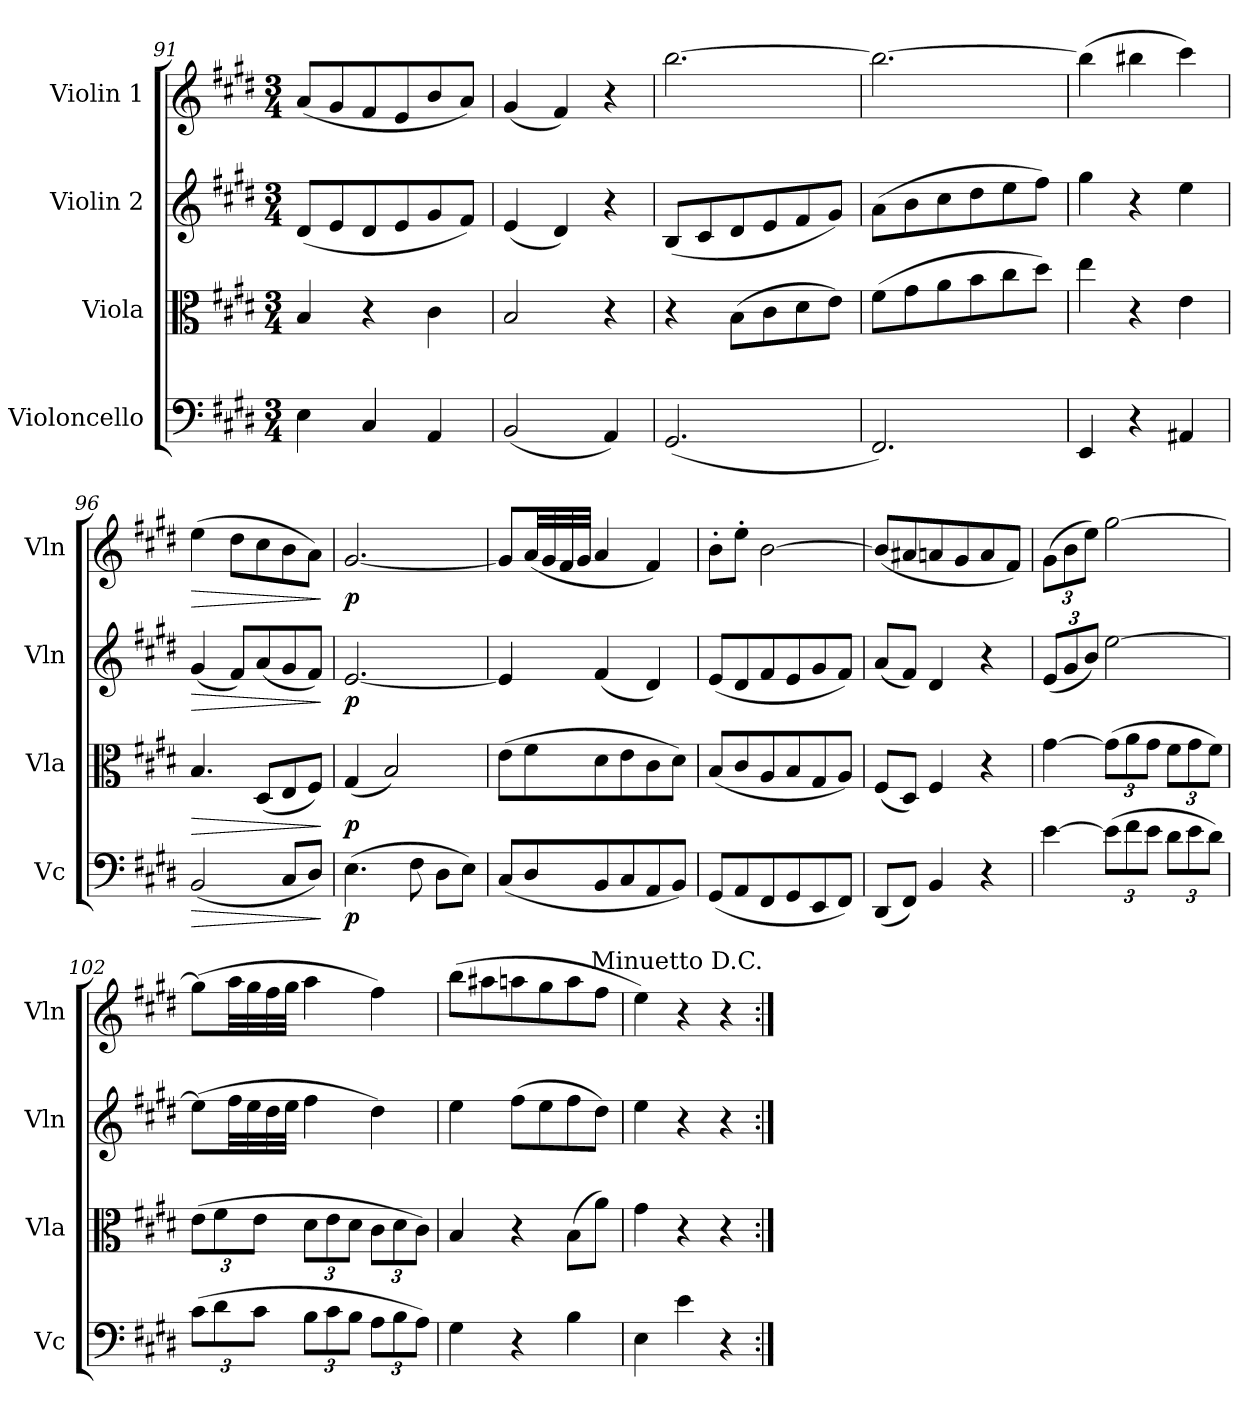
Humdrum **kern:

**kern	**dynam	**kern	**dynam	**kern	**dynam	**kern	**dynam
*part4	*part4	*part3	*part3	*part2	*part2	*part1	*part1
*staff4	*staff4	*staff3	*staff3	*staff2	*staff2	*staff1	*staff1
*I"Violoncello	*	*I"Viola	*	*I"Violin 2	*	*I"Violin 1	*
*I'Vc	*	*I'Vla	*	*I'Vln	*	*I'Vln	*
*clefF4	*	*clefC3	*	*clefG2	*	*clefG2	*
*k[f#c#g#d#]	*	*k[f#c#g#d#]	*	*k[f#c#g#d#]	*	*k[f#c#g#d#]	*
*M3/4	*	*M3/4	*	*M3/4	*	*M3/4	*
=91	=91	=91	=91	=91	=91	=91	=91
4E\	.	4B/	.	(<8d#/L	.	(<8a/L	.
.	.	.	.	8e/	.	8g#/	.
4C#/	.	4r	.	8d#/	.	8f#/	.
.	.	.	.	8e/	.	8e/	.
4AA/	.	4c#\	.	8g#/	.	8b/	.
.	.	.	.	8f#/J)	.	8a/J)	.
=92	=92	=92	=92	=92	=92	=92	=92
(<2BB/	.	2B/	.	(<4e/	.	(<4g#/	.
.	.	.	.	4d#/)	.	4f#/)	.
4AA/)	.	4r	.	4r	.	4r	.
=93	=93	=93	=93	=93	=93	=93	=93
!	!LO:DY:b	!	!	!	!LO:DY:b	!	!LO:DY:b
(<2.GG#/	other-dynamics	4r	.	(<8B/L	other-dynamics	[2.bb\	other-dynamics
.	.	.	.	8c#/	.	.	.
!	!	!	!LO:DY:b	!	!	!	!
.	.	(>8B\L	other-dynamics	8d#/	.	.	.
.	.	8c#\	.	8e/	.	.	.
.	.	8d#\	.	8f#/	.	.	.
.	.	8e\J)	.	8g#/J)	.	.	.
=94	=94	=94	=94	=94	=94	=94	=94
2.FF#/)	.	(>8f#\L	.	(>8a\L	.	2.bb\_	.
.	.	8g#\	.	8b\	.	.	.
.	.	8a\	.	8cc#\	.	.	.
.	.	8b\	.	8dd#\	.	.	.
.	.	8cc#\	.	8ee\	.	.	.
.	.	8dd#\J)	.	8ff#\J)	.	.	.
=95	=95	=95	=95	=95	=95	=95	=95
4EE/	.	4ee\	.	4gg#\	.	(>4bb\]	.
4r	.	4r	.	4r	.	4bb#X\	.
4AA#X/	.	4e\	.	4ee\	.	4ccc#\)	.
=96	=96	=96	=96	=96	=96	=96	=96
!	!LO:HP:b	!	!LO:HP:b	!	!LO:HP:b	!	!LO:HP:b
(<2BB/	>	4.B/	>	(<4g#/	>	(>4ee\	>
.	.	.	.	8f#/L)	.	8dd#\L	.
.	.	(<8D#/L	.	(<8a/	.	8cc#\	.
8C#/L	.	8E/	.	8g#/	.	8b\	.
8D#/J)	.	8F#/J)	.	8f#/J)	.	8a\J)	.
.	]	.	]	.	]	.	]
=97	=97	=97	=97	=97	=97	=97	=97
!	!LO:DY:b	!	!LO:DY:b	!	!LO:DY:b	!	!LO:DY:b
(>4.E\	p	(<4G#/	p	[2.e/	p	[2.g#/	p
.	.	2B/)	.	.	.	.	.
8F#\	.	.	.	.	.	.	.
8D#\L	.	.	.	.	.	.	.
8E\J)	.	.	.	.	.	.	.
=98	=98	=98	=98	=98	=98	=98	=98
(<8C#/L	.	(<8e\L	.	4e/]	.	8g#/L]	.
8D#/	.	8f#\	.	.	.	(<32a/LL	.
.	.	.	.	.	.	32g#/	.
.	.	.	.	.	.	32f#/	.
.	.	.	.	.	.	32g#/JJJ	.
8BB/	.	8d#\	.	(<4f#/	.	4a/	.
8C#/	.	8e\	.	.	.	.	.
8AA/	.	8c#\	.	4d#/)	.	4f#/)	.
8BB/J)	.	8d#\J)	.	.	.	.	.
!!LO:LB:g=z
=99	=99	=99	=99	=99	=99	=99	=99
(<8GG#/L	.	(<8B/L	.	(<8e/L	.	8b'\L	.
8AA/	.	8c#/	.	8d#/	.	8ee'\J	.
8FF#/	.	8A/	.	8f#/	.	[2b\	.
8GG#/	.	8B/	.	8e/	.	.	.
8EE/	.	8G#/	.	8g#/	.	.	.
8FF#/J)	.	8A/J)	.	8f#/J)	.	.	.
=100	=100	=100	=100	=100	=100	=100	=100
(<8DD#/L	.	(<8F#/L	.	(<8a/L	.	(<8b/L]	.
8FF#/J)	.	8D#/J)	.	8f#/J)	.	8a#X/	.
4BB/	.	4F#/	.	4d#/	.	8an/	.
.	.	.	.	.	.	8g#/	.
4r	.	4r	.	4r	.	8a/	.
.	.	.	.	.	.	8f#/J)	.
=101	=101	=101	=101	=101	=101	=101	=101
*	*	*	*	*Xbrackettup	*	*Xbrackettup	*
[4e\	.	[4g#\	.	(<12e/L	.	(>12g#\L	.
.	.	.	.	12g#/	.	12b\	.
.	.	.	.	12b/J)	.	12ee\J)	.
*Xbrackettup	*	*Xbrackettup	*	*	*	*	*
(>12e\L]	.	(>12g#\L]	.	[2ee\	.	[2gg#\	.
12f#\	.	12a\	.	.	.	.	.
12e\J	.	12g#\J	.	.	.	.	.
12d#\L	.	12f#\L	.	.	.	.	.
12e\	.	12g#\	.	.	.	.	.
12d#\J)	.	12f#\J)	.	.	.	.	.
=102	=102	=102	=102	=102	=102	=102	=102
(>12c#\L	.	(>12e\L	.	(>8ee\L]	.	(>8gg#\L]	.
12d#\	.	12f#\	.	.	.	.	.
.	.	.	.	32ff#\LL	.	32aa\LL	.
.	.	.	.	32ee\	.	32gg#\	.
12c#\J	.	12e\J	.	.	.	.	.
.	.	.	.	32dd#\	.	32ff#\	.
.	.	.	.	32ee\JJJ	.	32gg#\JJJ	.
12B\L	.	12d#\L	.	4ff#\	.	4aa\	.
12c#\	.	12e\	.	.	.	.	.
12B\J	.	12d#\J	.	.	.	.	.
12A\L	.	12c#\L	.	4dd#\)	.	4ff#\)	.
12B\	.	12d#\	.	.	.	.	.
12A\J)	.	12c#\J)	.	.	.	.	.
=103	=103	=103	=103	=103	=103	=103	=103
4G#\	.	4B/	.	4ee\	.	(>8bb\L	.
.	.	.	.	.	.	8aa#X\	.
4r	.	4r	.	(>8ff#\L	.	8aan\	.
.	.	.	.	8ee\	.	8gg#\	.
4B\	.	(>8B\L	.	8ff#\	.	8aa\	.
.	.	8a\J)	.	8dd#\J)	.	8ff#\J	.
=104	=104	=104	=104	=104	=104	=104	=104
4E\	.	4g#\	.	4ee\	.	4ee\)	.
4e\	.	4r	.	4r	.	4r	.
4r	.	4r	.	4r	.	4r	.
!	!	!	!	!	!	!LO:TX:a:t=Minuetto D.C.	!
=:|!	=:|!	=:|!	=:|!	=:|!	=:|!	=:|!	=:|!
*-	*-	*-	*-	*-	*-	*-	*-
